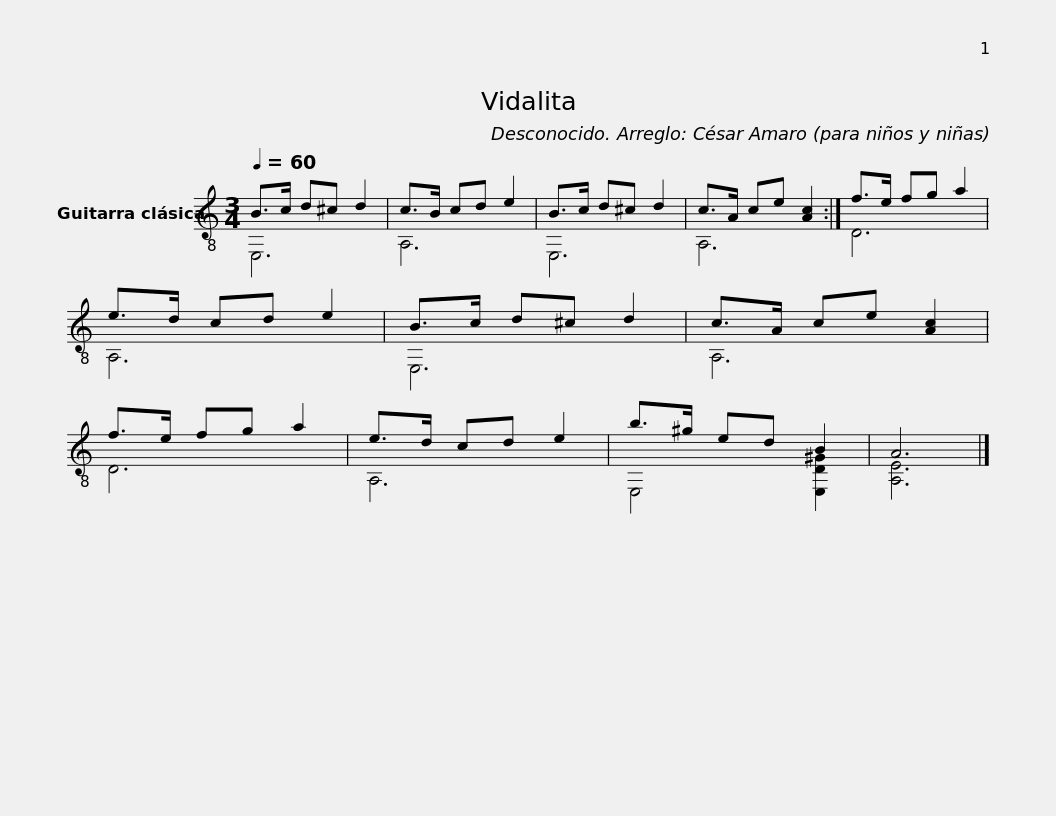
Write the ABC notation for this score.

X:1
%%score ( 1 2 )
L:1/8
Q:1/4=60
M:3/4
I:linebreak $
K:C
V:1 treble-8
V:2 treble-8
V:1
 B>c d^c d2 | c>B cd e2 | B>c d^c d2 | c>A ce [Ac]2 :|$ f>e fg a2 | %5
 e>d cd e2 | B>c d^c d2 | c>A ce [Ac]2 |$ f>e fg a2 | e>d cd e2 | %10
 b>^g ed B2 | A6 |] %12
V:2
 E,6 | A,6 | E,6 | A,6 :|$ D6 | %5
 A,6 | E,6 | A,6 |$ D6 | A,6 | %10
 E,4 [E,D^G]2 | [A,E]6 |] %12
